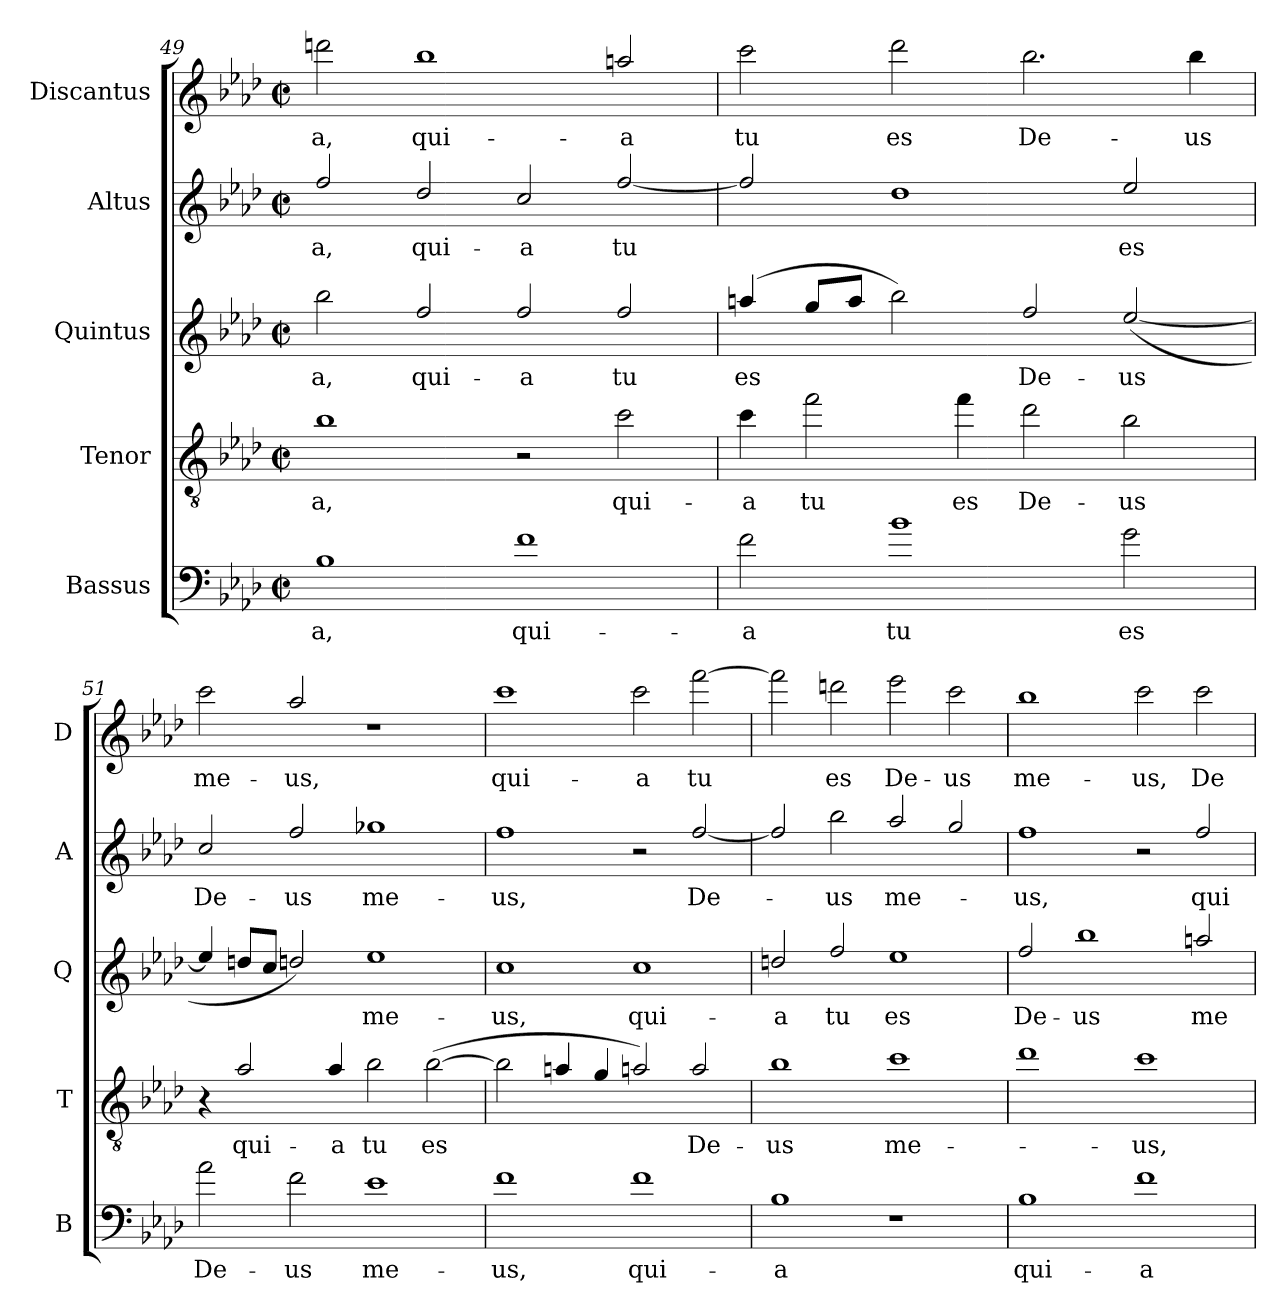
**kern	**text	**kern	**text	**kern	**text	**kern	**text	**kern	**text
*part5	*part5	*part4	*part4	*part3	*part3	*part2	*part2	*part1	*part1
*staff5	*staff5	*staff4	*staff4	*staff3	*staff3	*staff2	*staff2	*staff1	*staff1
*I"Bassus	*	*I"Tenor	*	*I"Quintus	*	*I"Altus	*	*I"Discantus	*
*I'B	*	*I'T	*	*I'Q	*	*I'A	*	*I'D	*
*clefF4	*	*clefGv2	*	*clefG2	*	*clefG2	*	*clefG2	*
*ITrd7c12	*	*ITrd7c12	*	*ITrd7c12	*	*ITrd7c12	*	*ITrd7c12	*
*k[b-e-a-d-]	*	*k[b-e-a-d-]	*	*k[b-e-a-d-]	*	*k[b-e-a-d-]	*	*k[b-e-a-d-]	*
*f:	*	*f:	*	*f:	*	*f:	*	*f:	*
*M2/2	*	*M2/2	*	*M2/2	*	*M2/2	*	*M2/2	*
*met(c|)	*	*met(c|)	*	*met(c|)	*	*met(c|)	*	*met(c|)	*
=49	=49	=49	=49	=49	=49	=49	=49	=49	=49
!	!LO:LY:b	!	!LO:LY:b	!	!LO:LY:b	!	!LO:LY:b	!	!LO:LY:b
1BB-	-a,	1B-	-a,	2b-\	-a,	2f/	-a,	2ddn\	-a,
!	!	!	!	!	!LO:LY:b	!	!LO:LY:b	!	!LO:LY:b
.	.	.	.	2f/	qui-	2d-/	qui-	1b-	qui-
!	!LO:LY:b	!	!	!	!LO:LY:b	!	!LO:LY:b	!	!
1F	qui-	2r	.	2f/	-a	2c/	-a	.	.
!	!	!	!LO:LY:b	!	!LO:LY:b	!	!LO:LY:b	!	!LO:LY:b
.	.	2c\	qui-	2f/	tu	[2f/	tu	2an/	-a
=50	=50	=50	=50	=50	=50	=50	=50	=50	=50
!	!LO:LY:b	!	!LO:LY:b	!	!LO:LY:b	!	!	!	!LO:LY:b
2F\	-a	4c\	-a	(4an/	es	2f/]	.	2cc\	tu
!	!	!	!LO:LY:b	!	!	!	!	!	!
.	.	2f\	tu	8g/L	.	.	.	.	.
.	.	.	.	8a/J	.	.	.	.	.
!	!LO:LY:b	!	!	!	!	!	!	!	!LO:LY:b
1B-	tu	.	.	2b-\)	.	1d-	.	2dd-\	es
!	!	!	!LO:LY:b	!	!	!	!	!	!
.	.	4f\	es	.	.	.	.	.	.
!	!	!	!LO:LY:b	!	!LO:LY:b	!	!	!	!LO:LY:b
.	.	2d-\	De-	2f/	De-	.	.	2.b-\	De-
!	!LO:LY:b	!	!LO:LY:b	!	!LO:LY:b	!	!LO:LY:b	!	!
2G\	es	2B-\	-us	(<[2e-/	-us	2e-/	es	.	.
!	!	!	!	!	!	!	!	!	!LO:LY:b
.	.	.	.	.	.	.	.	4b-\	-us
!!LO:LB:g=z
=51	=51	=51	=51	=51	=51	=51	=51	=51	=51
!	!LO:LY:b	!	!	!	!	!	!LO:LY:b	!	!LO:LY:b
2A-\	De-	4r	.	4e-/]	.	2c/	De-	2cc\	me-
!	!	!	!LO:LY:b	!	!	!	!	!	!
.	.	2A-/	qui-	8dn/L	.	.	.	.	.
.	.	.	.	8c/J	.	.	.	.	.
!	!LO:LY:b	!	!	!	!	!	!LO:LY:b	!	!LO:LY:b
2F\	-us	.	.	2dn/)	.	2f/	-us	2a-/	-us,
!	!	!	!LO:LY:b	!	!	!	!	!	!
.	.	4A-/	-a	.	.	.	.	.	.
!	!LO:LY:b	!	!LO:LY:b	!	!LO:LY:b	!	!LO:LY:b	!	!
1E-	me-	2B-\	tu	1e-	me-	1g-X	me-	1r	.
!	!	!	!LO:LY:b	!	!	!	!	!	!
.	.	(>[2B-\	es	.	.	.	.	.	.
=52	=52	=52	=52	=52	=52	=52	=52	=52	=52
!	!LO:LY:b	!	!	!	!LO:LY:b	!	!LO:LY:b	!	!LO:LY:b
1F	-us,	2B-\]	.	1c	-us,	1f	-us,	1cc	qui-
.	.	4An/	.	.	.	.	.	.	.
.	.	4G/	.	.	.	.	.	.	.
!	!LO:LY:b	!	!	!	!LO:LY:b	!	!	!	!LO:LY:b
1F	qui-	2An/)	.	1c	qui-	2r	.	2cc\	-a
!	!	!	!LO:LY:b	!	!	!	!LO:LY:b	!	!LO:LY:b
.	.	2A/	De-	.	.	[2f/	De-	[2ff\	tu
=53	=53	=53	=53	=53	=53	=53	=53	=53	=53
!	!LO:LY:b	!	!LO:LY:b	!	!LO:LY:b	!	!	!	!
1BB-	-a	1B-	-us	2dn/	-a	2f/]	.	2ff\]	.
!	!	!	!	!	!LO:LY:b	!	!LO:LY:b	!	!LO:LY:b
.	.	.	.	2f/	tu	2b-\	-us	2ddn\	es
!	!	!	!LO:LY:b	!	!LO:LY:b	!	!LO:LY:b	!	!LO:LY:b
1r	.	1c	me-	1e-	es	2a-/	me-	2ee-\	De-
!	!	!	!	!	!	!	!	!	!LO:LY:b
.	.	.	.	.	.	2g/	.	2cc\	-us
=54	=54	=54	=54	=54	=54	=54	=54	=54	=54
!	!LO:LY:b	!	!	!	!LO:LY:b	!	!LO:LY:b	!	!LO:LY:b
1BB-	qui-	1d-	.	2f/	De-	1f	-us,	1b-	me-
!	!	!	!	!	!LO:LY:b	!	!	!	!
.	.	.	.	1b-	-us	.	.	.	.
!	!LO:LY:b	!	!LO:LY:b	!	!	!	!	!	!LO:LY:b
1F	-a	1c	-us,	.	.	2r	.	2cc\	-us,
!	!	!	!	!	!LO:LY:b	!	!LO:LY:b	!	!LO:LY:b
.	.	.	.	2an/	me-	2f/	qui-	2cc\	De-
=	=	=	=	=	=	=	=	=	=
*-	*-	*-	*-	*-	*-	*-	*-	*-	*-
